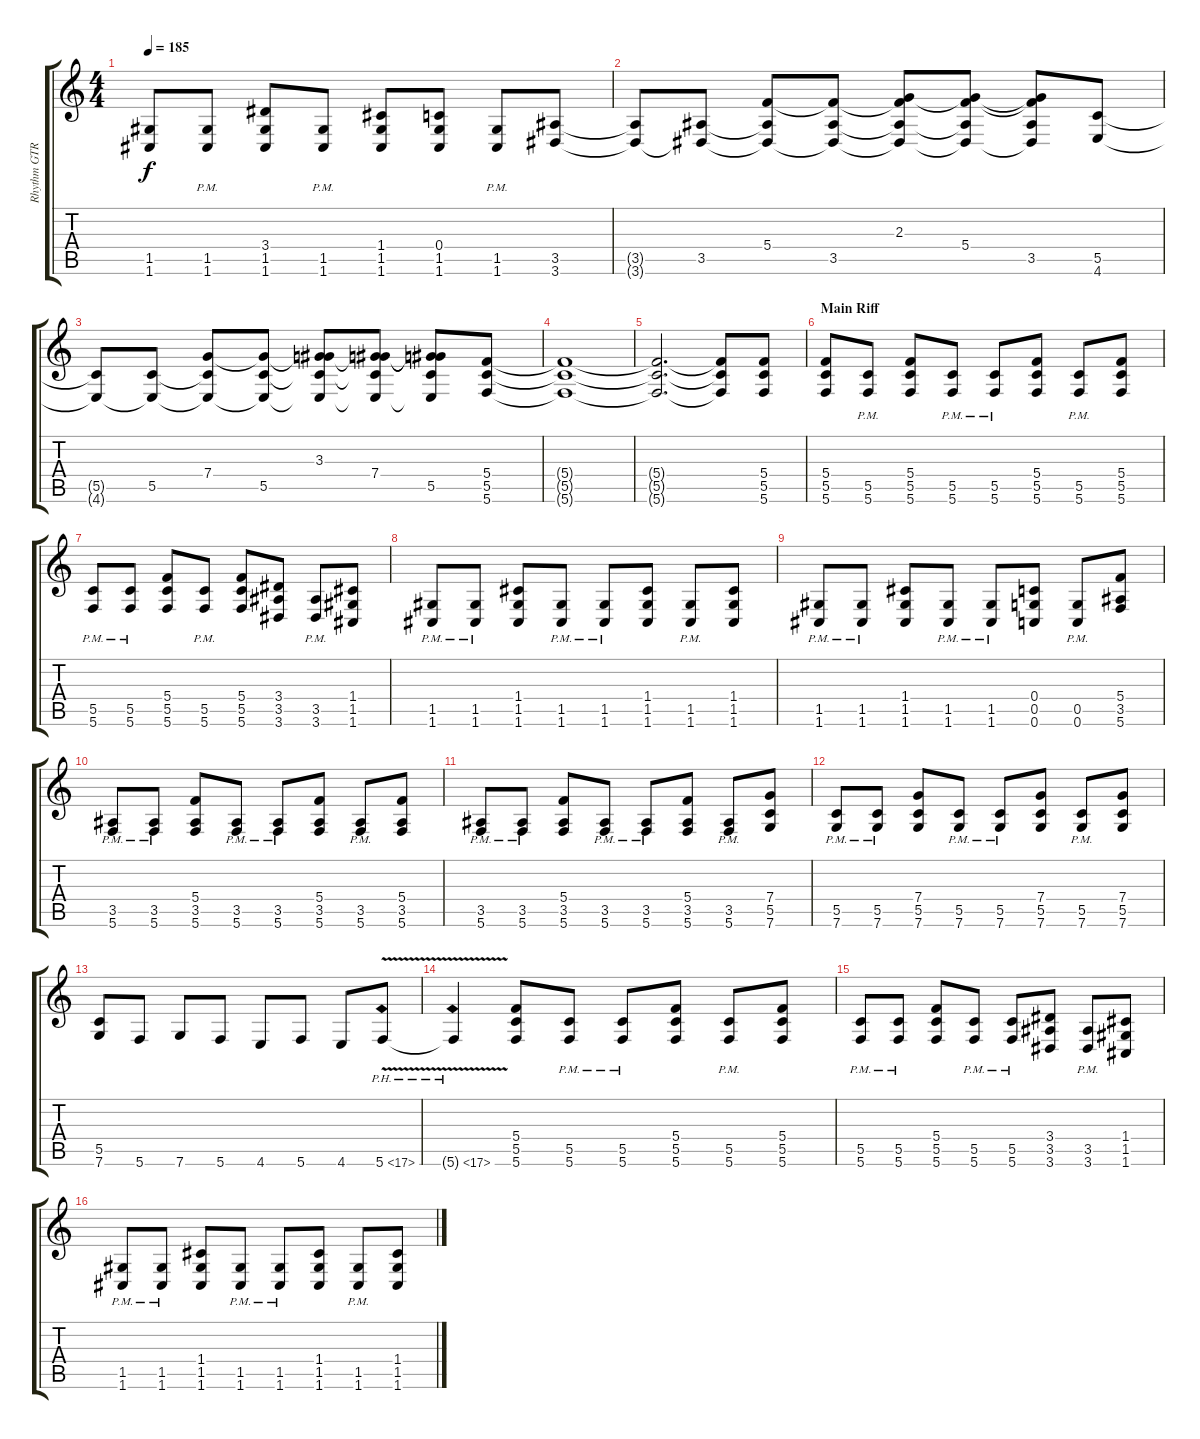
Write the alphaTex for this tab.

\track ("Rhythm GTR 2" "Rhythm GTR") {instrument distortionguitar}
\staff {score tabs}
\tuning (D4 A3 F3 C3 G2 C2) {hide}
\ts (4 4)
\tempo 185
\clef g2
\ks aminor
(1.5{t} 1.6{t}).8{dy f} (1.5{pm} 1.6{pm}).8 (3.4 1.5 1.6).8 (1.5{pm} 1.6{pm}).8 (1.4 1.5 1.6).8 (0.4 1.5 1.6).8 (1.5{pm} 1.6{pm}).8 (3.5 3.6).8 |
(3.5{t} 3.6{t}).8 (3.5 3.6{t}).8 (5.4 3.5{t} 3.6{t}).8 (5.4{t} 3.5 3.6{t}).8 (2.3 5.4{t} 3.5{t} 3.6{t}).8 (2.3{t} 5.4 3.5{t} 3.6{t}).8 (2.3{t} 5.4{t} 3.5 3.6{t}).8 (5.5 4.6).8 |
(5.5{t} 4.6{t}).8 (5.5 4.6{t}).8 (7.4 5.5{t} 4.6{t}).8 (7.4{t} 5.5 4.6{t}).8 (3.3 7.4{t} 5.5{t} 4.6{t}).8 (3.3{t} 7.4 5.5{t} 4.6{t}).8 (3.3{t} 7.4{t} 5.5 4.6{t}).8 (5.4 5.5 5.6).8 |
(5.4{t} 5.5{t} 5.6{t}).1 |
(5.4{t} 5.5{t} 5.6{t}).2{d} (5.4{t} 5.5{t} 5.6{t}).8 (5.4 5.5 5.6).8 |
\section ("" "Main Riff")
(5.4 5.5 5.6).8 (5.5{pm} 5.6{pm}).8 (5.4 5.5 5.6).8 (5.5{pm} 5.6{pm}).8 (5.5{pm} 5.6{pm}).8 (5.4 5.5 5.6).8 (5.5{pm} 5.6{pm}).8 (5.4 5.5 5.6).8 |
(5.5{pm} 5.6{pm}).8 (5.5{pm} 5.6{pm}).8 (5.4 5.5 5.6).8 (5.5{pm} 5.6{pm}).8 (5.4 5.5 5.6).8 (3.4 3.5 3.6).8 (3.5{pm} 3.6{pm}).8 (1.4 1.5 1.6).8 |
(1.5{pm} 1.6{pm}).8 (1.5{pm} 1.6{pm}).8 (1.4 1.5 1.6).8 (1.5{pm} 1.6{pm}).8 (1.5{pm} 1.6{pm}).8 (1.4 1.5 1.6).8 (1.5{pm} 1.6{pm}).8 (1.4 1.5 1.6).8 |
(1.5{pm} 1.6{pm}).8 (1.5{pm} 1.6{pm}).8 (1.4 1.5 1.6).8 (1.5{pm} 1.6{pm}).8 (1.5{pm} 1.6{pm}).8 (0.4 0.5 0.6).8 (0.5{pm} 0.6{pm}).8 (5.4 3.5 5.6).8 |
(3.5{pm} 5.6{pm}).8 (3.5{pm} 5.6{pm}).8 (5.4 3.5 5.6).8 (3.5{pm} 5.6{pm}).8 (3.5{pm} 5.6{pm}).8 (5.4 3.5 5.6).8 (3.5{pm} 5.6{pm}).8 (5.4 3.5 5.6).8 |
(3.5{pm} 5.6{pm}).8 (3.5{pm} 5.6{pm}).8 (5.4 3.5 5.6).8 (3.5{pm} 5.6{pm}).8 (3.5{pm} 5.6{pm}).8 (5.4 3.5 5.6).8 (3.5{pm} 5.6{pm}).8 (7.4 5.5 7.6).8 |
(5.5{pm} 7.6{pm}).8 (5.5{pm} 7.6{pm}).8 (7.4 5.5 7.6).8 (5.5{pm} 7.6{pm}).8 (5.5{pm} 7.6{pm}).8 (7.4 5.5 7.6).8 (5.5{pm} 7.6{pm}).8 (7.4 5.5 7.6).8 |
(5.5 7.6).8 5.6.8 7.6.8 5.6.8 4.6.8 5.6.8 4.6.8 5.6{ph 12 v}.8 |
5.6{ph 12 t}.4 (5.4 5.5 5.6).8 (5.5{pm} 5.6{pm}).8 (5.5{pm} 5.6{pm}).8 (5.4 5.5 5.6).8 (5.5{pm} 5.6{pm}).8 (5.4 5.5 5.6).8 |
(5.5{pm} 5.6{pm}).8 (5.5{pm} 5.6{pm}).8 (5.4 5.5 5.6).8 (5.5{pm} 5.6{pm}).8 (5.5{pm} 5.6{pm}).8 (3.4 3.5 3.6).8 (3.5{pm} 3.6{pm}).8 (1.4 1.5 1.6).8 |
(1.5{pm} 1.6{pm}).8 (1.5{pm} 1.6{pm}).8 (1.4 1.5 1.6).8 (1.5{pm} 1.6{pm}).8 (1.5{pm} 1.6{pm}).8 (1.4 1.5 1.6).8 (1.5{pm} 1.6{pm}).8 (1.4 1.5 1.6).8
